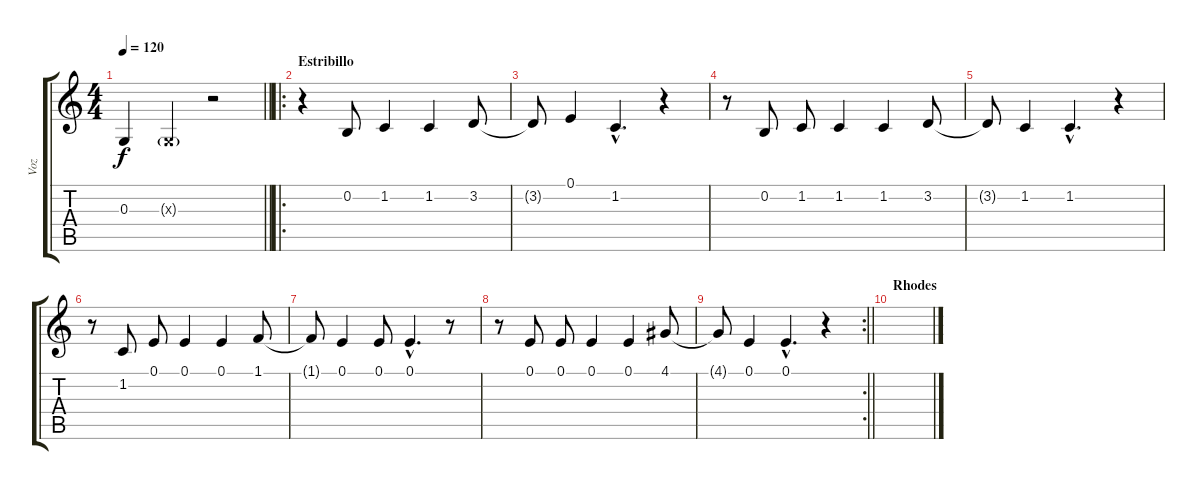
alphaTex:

\track ("Voz" "Voz") {instrument altosax}
\staff {score tabs}
\tuning (E4 B3 G3 D3 A2 E2) {hide}
\ts (4 4)
\tempo 120
\clef g2
\barLineRight lightlight
\ks c
0.3{t}.4{dy f} 0.3{g x}.4 r.2 |
\ro
\section ("" "Estribillo")
r.4 0.2.8 1.2.4 1.2.4 3.2.8 |
3.2{t}.8 0.1.4 1.2{hac}.4{d} r.4 |
r.8 0.2.8 1.2.8 1.2.4 1.2.4 3.2.8 |
3.2{t}.8 1.2.4 1.2{hac}.4{d} r.4 |
r.8 1.2.8 0.1.8 0.1.4 0.1.4 1.1.8 |
1.1{t}.8 0.1.4 0.1.8 0.1{hac}.4{d} r.8 |
r.8 0.1.8 0.1.8 0.1.4 0.1.4 4.1.8 |
\rc 2
\barLineRight lightlight
4.1{t}.8 0.1.4 0.1{hac}.4{d} r.4 |
\section ("" "Rhodes")
